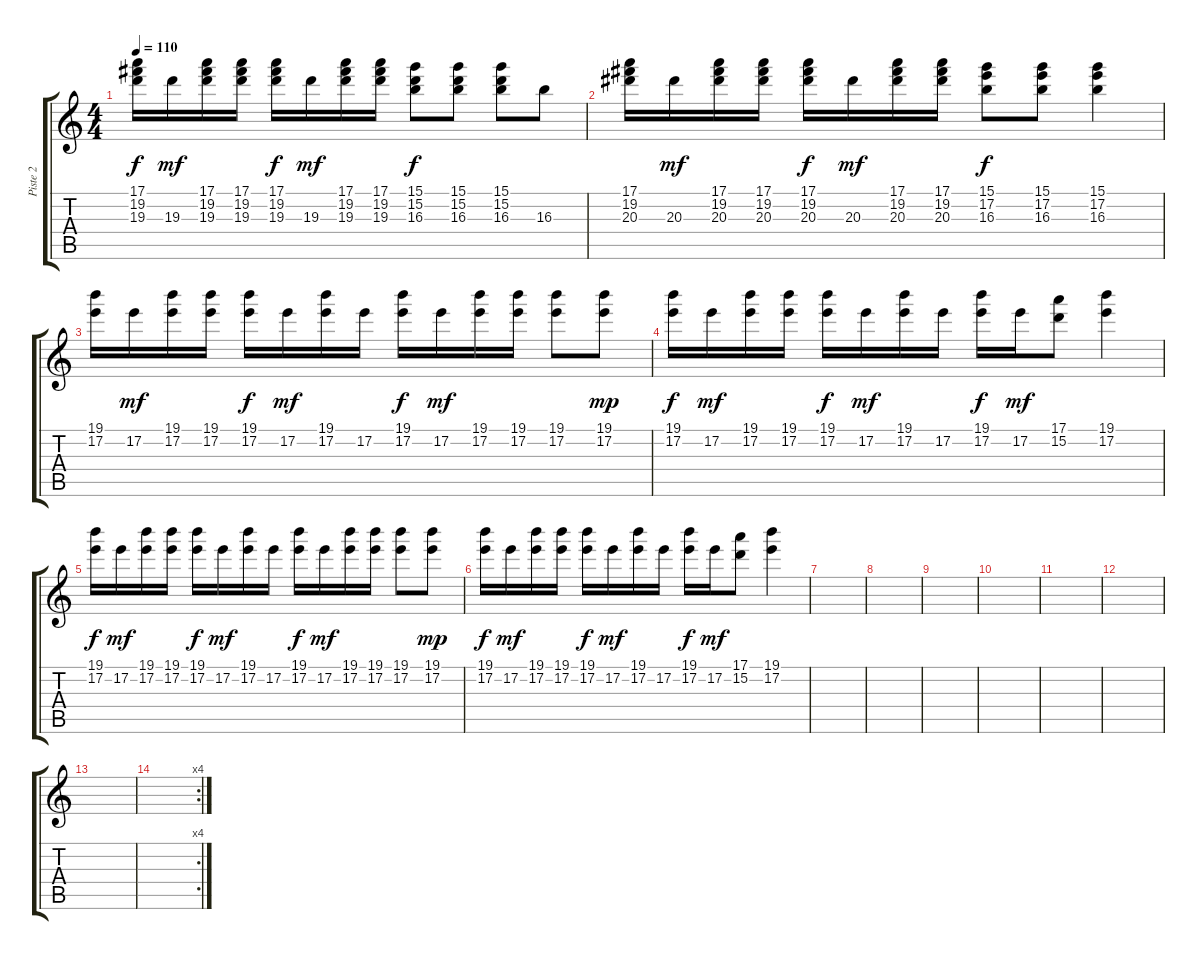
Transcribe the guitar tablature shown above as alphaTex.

\track ("Piste 2" "Piste 2") {instrument acousticguitarnylon}
\staff {score tabs}
\tuning (E4 B3 G3 D3 A2 E2) {hide}
\ts (4 4)
\tempo 110
\clef g2
\ks c
(17.1 19.2 19.3).16{dy f} 19.3.16{dy mf} (17.1 19.2 19.3).16 (17.1 19.2 19.3).16 (17.1 19.2 19.3).16{dy f} 19.3.16{dy mf} (17.1 19.2 19.3).16 (17.1 19.2 19.3).16 (15.1 15.2 16.3).8{dy f} (15.1 15.2 16.3).8 (15.1 15.2 16.3).8 16.3.8 |
(17.1 19.2 20.3).16 20.3.16{dy mf} (17.1 19.2 20.3).16 (17.1 19.2 20.3).16 (17.1 19.2 20.3).16{dy f} 20.3.16{dy mf} (17.1 19.2 20.3).16 (17.1 19.2 20.3).16 (15.1 17.2 16.3).8{dy f} (15.1 17.2 16.3).8 (15.1 17.2 16.3).4 |
(19.1 17.2).16 17.2.16{dy mf} (19.1 17.2).16 (19.1 17.2).16 (19.1 17.2).16{dy f} 17.2.16{dy mf} (19.1 17.2).16 17.2.16 (19.1 17.2).16{dy f} 17.2.16{dy mf} (19.1 17.2).16 (19.1 17.2).16 (19.1 17.2).8 (19.1 17.2).8{dy mp} |
(19.1 17.2).16{dy f} 17.2.16{dy mf} (19.1 17.2).16 (19.1 17.2).16 (19.1 17.2).16{dy f} 17.2.16{dy mf} (19.1 17.2).16 17.2.16 (19.1 17.2).16{dy f} 17.2.16{dy mf} (17.1 15.2).8 (19.1 17.2).4 |
(19.1 17.2).16{dy f} 17.2.16{dy mf} (19.1 17.2).16 (19.1 17.2).16 (19.1 17.2).16{dy f} 17.2.16{dy mf} (19.1 17.2).16 17.2.16 (19.1 17.2).16{dy f} 17.2.16{dy mf} (19.1 17.2).16 (19.1 17.2).16 (19.1 17.2).8 (19.1 17.2).8{dy mp} |
(19.1 17.2).16{dy f} 17.2.16{dy mf} (19.1 17.2).16 (19.1 17.2).16 (19.1 17.2).16{dy f} 17.2.16{dy mf} (19.1 17.2).16 17.2.16 (19.1 17.2).16{dy f} 17.2.16{dy mf} (17.1 15.2).8 (19.1 17.2).4 |
|
|
|
|
|
|
|
\rc 4
